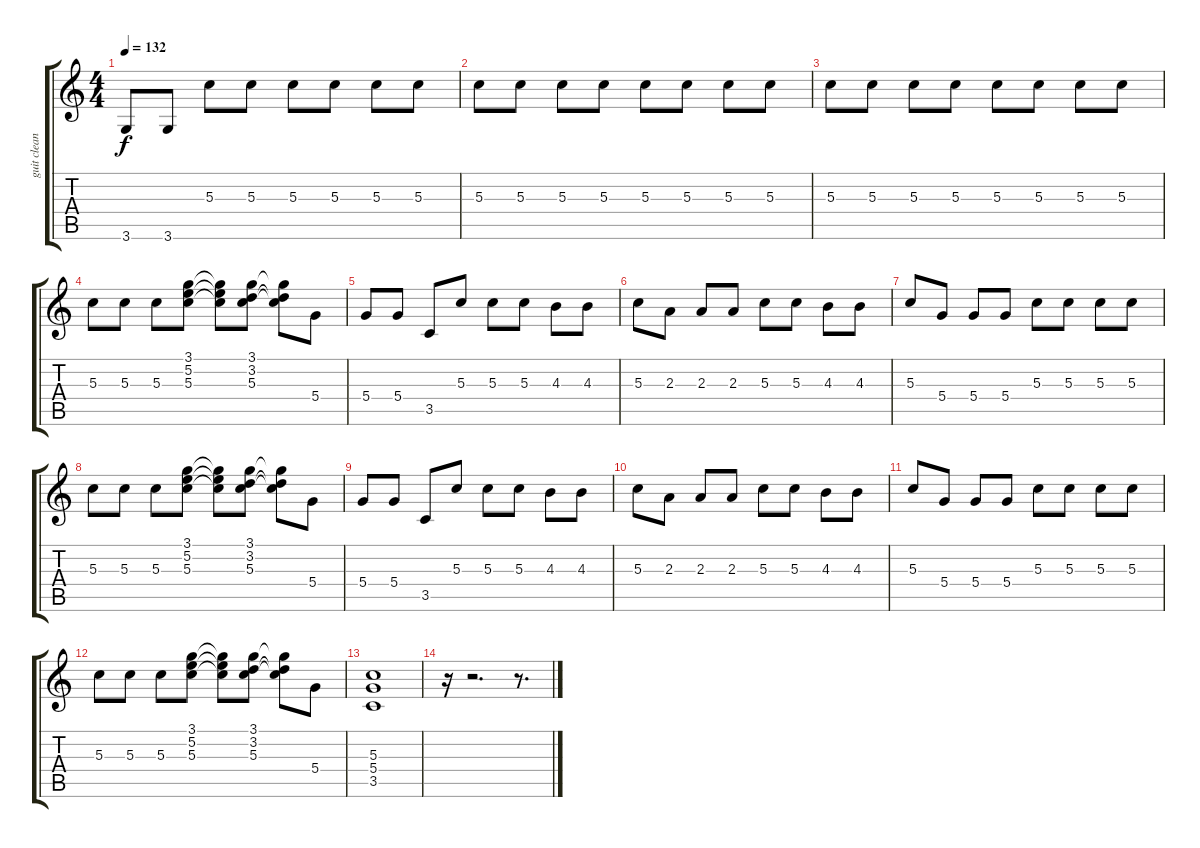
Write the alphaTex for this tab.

\track ("guit clean" "guit clean") {instrument electricguitarclean}
\staff {score tabs}
\tuning (E4 B3 G3 D3 A2 E2) {hide}
\ts (4 4)
\tempo 132
\clef g2
\ks c
3.6.8{dy f} 3.6.8 5.3.8 5.3.8 5.3.8 5.3.8 5.3.8 5.3.8 |
5.3.8 5.3.8 5.3.8 5.3.8 5.3.8 5.3.8 5.3.8 5.3.8 |
5.3.8 5.3.8 5.3.8 5.3.8 5.3.8 5.3.8 5.3.8 5.3.8 |
5.3.8 5.3.8 5.3.8 (3.1 5.2 5.3).8 (3.1{t} 5.2{t} 5.3{t}).8 (3.1 3.2 5.3).8 (3.1{t} 3.2{t} 5.3{t}).8 5.4.8 |
5.4.8 5.4.8 3.5.8 5.3.8 5.3.8 5.3.8 4.3.8 4.3.8 |
5.3.8 2.3.8 2.3.8 2.3.8 5.3.8 5.3.8 4.3.8 4.3.8 |
5.3.8 5.4.8 5.4.8 5.4.8 5.3.8 5.3.8 5.3.8 5.3.8 |
5.3.8 5.3.8 5.3.8 (3.1 5.2 5.3).8 (3.1{t} 5.2{t} 5.3{t}).8 (3.1 3.2 5.3).8 (3.1{t} 3.2{t} 5.3{t}).8 5.4.8 |
5.4.8 5.4.8 3.5.8 5.3.8 5.3.8 5.3.8 4.3.8 4.3.8 |
5.3.8 2.3.8 2.3.8 2.3.8 5.3.8 5.3.8 4.3.8 4.3.8 |
5.3.8 5.4.8 5.4.8 5.4.8 5.3.8 5.3.8 5.3.8 5.3.8 |
5.3.8 5.3.8 5.3.8 (3.1 5.2 5.3).8 (3.1{t} 5.2{t} 5.3{t}).8 (3.1 3.2 5.3).8 (3.1{t} 3.2{t} 5.3{t}).8 5.4.8 |
(5.3 5.4 3.5).1 |
r.16 r.2{d} r.8{d}
